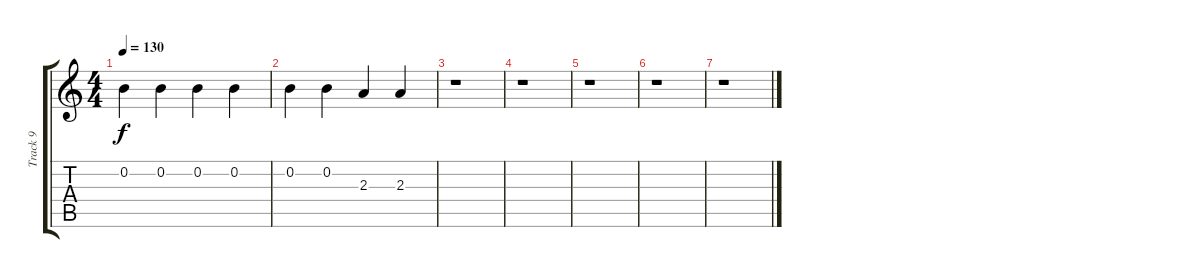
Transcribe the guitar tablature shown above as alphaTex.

\track ("Track 9" "Track 9") {instrument distortionguitar}
\staff {score tabs}
\tuning (E4 B3 G3 D3 A2 E2) {hide}
\ts (4 4)
\tempo 130
\clef g2
\ks c
0.2.4{dy f} 0.2.4 0.2.4 0.2.4 |
0.2.4 0.2.4 2.3.4 2.3.4 |
r.1 |
r.1 |
r.1 |
r.1 |
r.1
